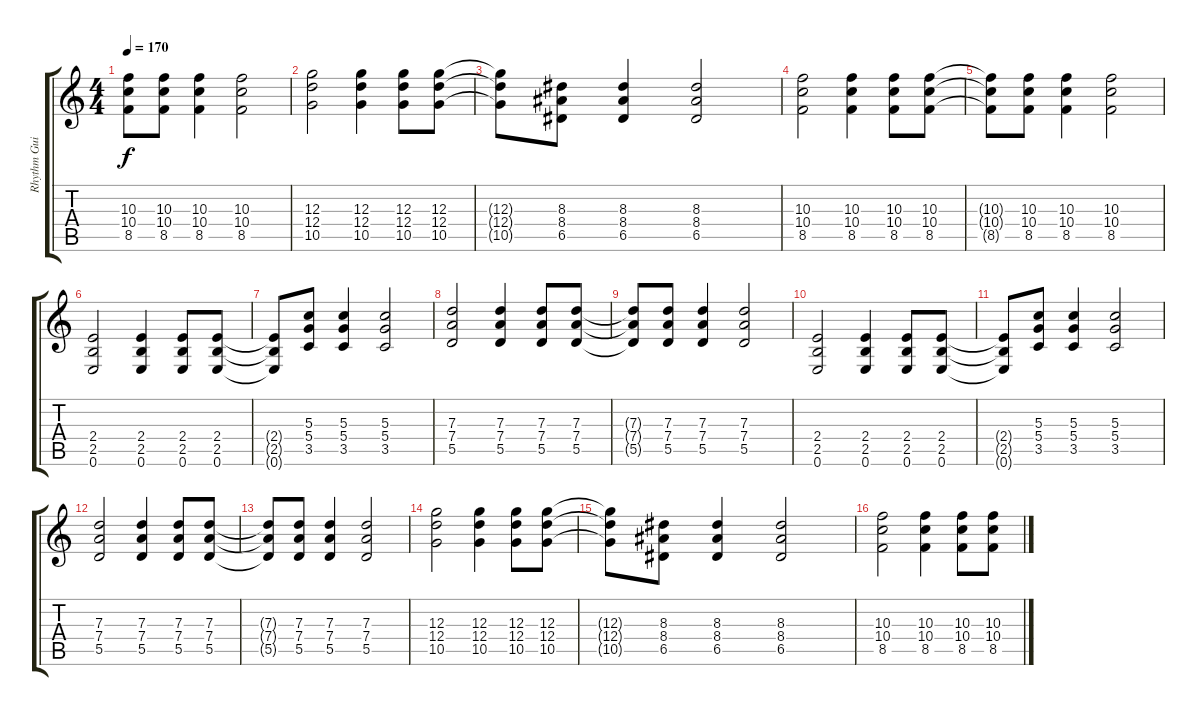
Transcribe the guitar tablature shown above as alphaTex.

\track ("Rhythm Guitar 2" "Rhythm Gui") {instrument distortionguitar}
\staff {score tabs}
\tuning (E4 B3 G3 D3 A2 E2) {hide}
\ts (4 4)
\tempo 170
\clef g2
\ks c
(10.3{t} 10.4{t} 8.5{t}).8{dy f} (10.3 10.4 8.5).8 (10.3 10.4 8.5).4 (10.3 10.4 8.5).2 |
(12.3 12.4 10.5).2 (12.3 12.4 10.5).4 (12.3 12.4 10.5).8 (12.3 12.4 10.5).8 |
(12.3{t} 12.4{t} 10.5{t}).8 (8.3 8.4 6.5).8 (8.3 8.4 6.5).4 (8.3 8.4 6.5).2 |
(10.3 10.4 8.5).2 (10.3 10.4 8.5).4 (10.3 10.4 8.5).8 (10.3 10.4 8.5).8 |
(10.3{t} 10.4{t} 8.5{t}).8 (10.3 10.4 8.5).8 (10.3 10.4 8.5).4 (10.3 10.4 8.5).2 |
(2.4 2.5 0.6).2 (2.4 2.5 0.6).4 (2.4 2.5 0.6).8 (2.4 2.5 0.6).8 |
(2.4{t} 2.5{t} 0.6{t}).8 (5.3 5.4 3.5).8 (5.3 5.4 3.5).4 (5.3 5.4 3.5).2 |
(7.3 7.4 5.5).2 (7.3 7.4 5.5).4 (7.3 7.4 5.5).8 (7.3 7.4 5.5).8 |
(7.3{t} 7.4{t} 5.5{t}).8 (7.3 7.4 5.5).8 (7.3 7.4 5.5).4 (7.3 7.4 5.5).2 |
(2.4 2.5 0.6).2 (2.4 2.5 0.6).4 (2.4 2.5 0.6).8 (2.4 2.5 0.6).8 |
(2.4{t} 2.5{t} 0.6{t}).8 (5.3 5.4 3.5).8 (5.3 5.4 3.5).4 (5.3 5.4 3.5).2 |
(7.3 7.4 5.5).2 (7.3 7.4 5.5).4 (7.3 7.4 5.5).8 (7.3 7.4 5.5).8 |
(7.3{t} 7.4{t} 5.5{t}).8 (7.3 7.4 5.5).8 (7.3 7.4 5.5).4 (7.3 7.4 5.5).2 |
(12.3 12.4 10.5).2 (12.3 12.4 10.5).4 (12.3 12.4 10.5).8 (12.3 12.4 10.5).8 |
(12.3{t} 12.4{t} 10.5{t}).8 (8.3 8.4 6.5).8 (8.3 8.4 6.5).4 (8.3 8.4 6.5).2 |
(10.3 10.4 8.5).2 (10.3 10.4 8.5).4 (10.3 10.4 8.5).8 (10.3 10.4 8.5).8
